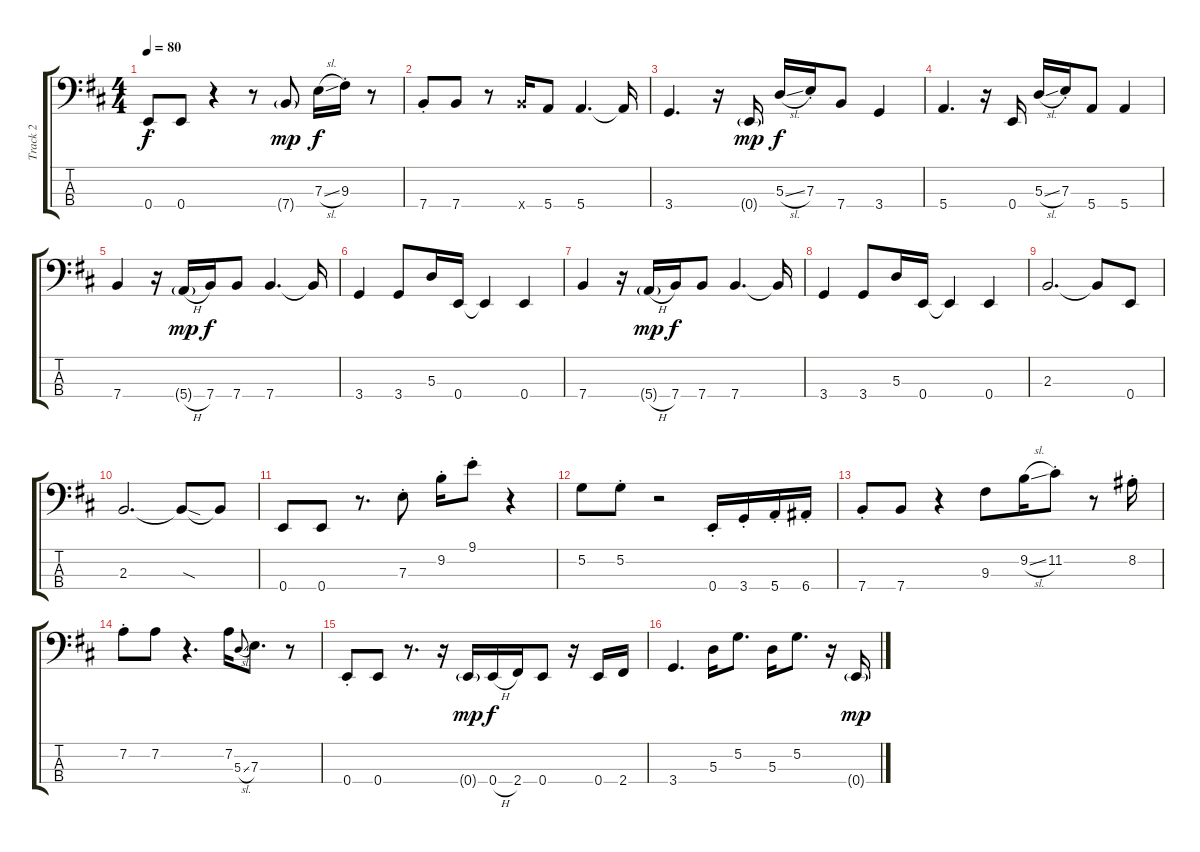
\track ("Track 2" "Track 2") {instrument electricbassfinger}
\staff {score tabs}
\tuning (G2 D2 A1 E1) {hide}
\ts (4 4)
\tempo 80
\clef f4
\ks bminor
0.4{st}.8{dy f} 0.4.8 r.4 r.8 7.4{g}.8{dy mp} 7.3{sl}.16{dy f} 9.3{st}.16 r.8 |
7.4{st}.8 7.4.8 r.8 7.4{x}.16 5.4.8 5.4.4{d} 5.4{t}.16 |
3.4.4{d} r.16 0.4{g}.16{dy mp} 5.3{sl}.16{dy f} 7.3{st}.16 7.4.8 3.4.4 |
5.4.4{d} r.16 0.4.16 5.3{sl}.16 7.3{st}.16 5.4.8 5.4.4 |
7.4.4 r.16 5.4{h g}.16{dy mp} 7.4.16{dy f} 7.4.8 7.4.4{d} 7.4{t}.16 |
3.4.4 3.4.8 5.3.16 0.4.16 0.4{t}.4 0.4.4 |
7.4.4 r.16 5.4{h g}.16{dy mp} 7.4.16{dy f} 7.4.8 7.4.4{d} 7.4{t}.16 |
3.4.4 3.4.8 5.3.16 0.4.16 0.4{t}.4 0.4.4 |
2.3.2{d} 2.3{t}.8 0.4.8 |
2.3.2{d} 2.3{sod t}.8 2.3{t}.8 |
0.4.8 0.4.8 r.8{d} 7.3{st}.8 9.2{st}.16 9.1{st}.8 r.4 |
5.2.8 5.2{st}.8 r.2 0.4{st}.16 3.4{st}.16 5.4{st}.16 6.4{st}.16 |
7.4{st}.8 7.4.8 r.4 9.3.8 9.2{sl}.16 11.2{st}.8 r.8 8.2{st}.16 |
7.2{st}.8 7.2.8 r.4{d} 7.2.16 5.3{sl}.8{gr onbeat} 7.3.8{d} r.8 |
0.4{st}.8 0.4.8 r.8{d} r.16 0.4{g}.16{dy mp} 0.4{h}.16{dy f} 2.4.16 0.4.8 r.16 0.4.16 2.4.16 |
3.4.4{d} 5.3.16 5.2.8{d} 5.3.16 5.2.8{d} r.16 0.4{g}.16{dy mp}
